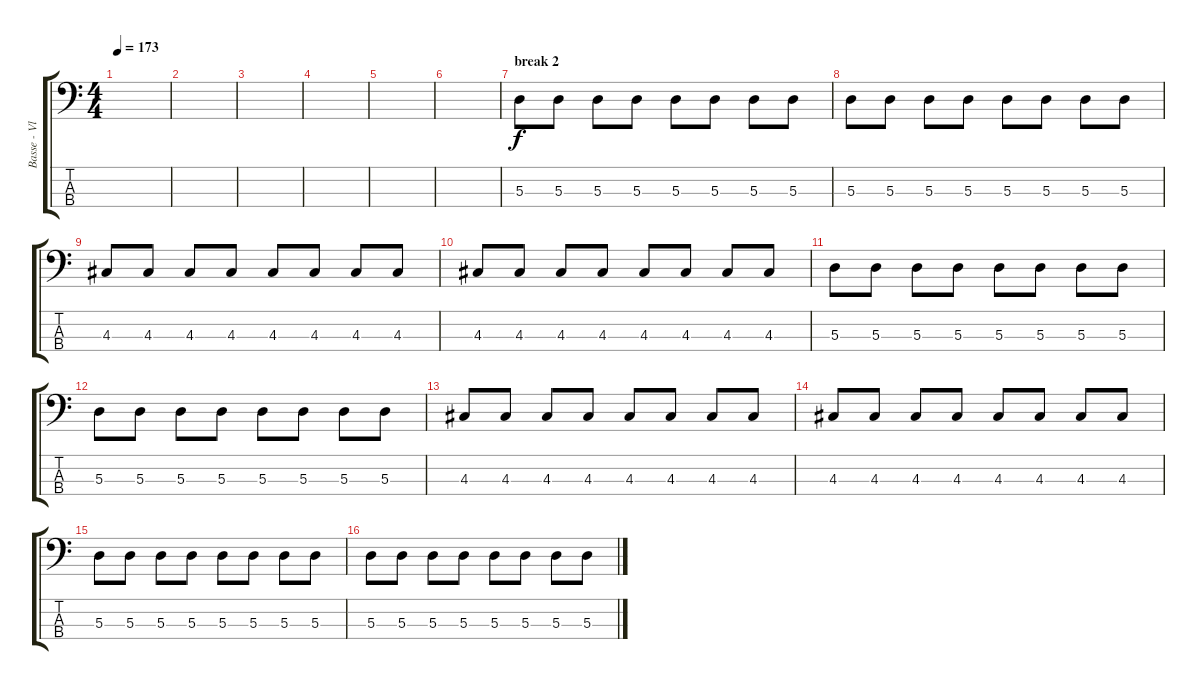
\track ("Basse - Vlad" "Basse - Vl") {instrument electricbassfinger}
\staff {score tabs}
\tuning (G2 D2 A1 E1) {hide}
\ts (4 4)
\tempo 173
\clef f4
\ks c
|
|
|
|
|
|
\section ("" "break 2")
5.3.8 5.3.8 5.3.8 5.3.8 5.3.8 5.3.8 5.3.8 5.3.8 |
5.3.8 5.3.8 5.3.8 5.3.8 5.3.8 5.3.8 5.3.8 5.3.8 |
4.3.8 4.3.8 4.3.8 4.3.8 4.3.8 4.3.8 4.3.8 4.3.8 |
4.3.8 4.3.8 4.3.8 4.3.8 4.3.8 4.3.8 4.3.8 4.3.8 |
5.3.8 5.3.8 5.3.8 5.3.8 5.3.8 5.3.8 5.3.8 5.3.8 |
5.3.8 5.3.8 5.3.8 5.3.8 5.3.8 5.3.8 5.3.8 5.3.8 |
4.3.8 4.3.8 4.3.8 4.3.8 4.3.8 4.3.8 4.3.8 4.3.8 |
4.3.8 4.3.8 4.3.8 4.3.8 4.3.8 4.3.8 4.3.8 4.3.8 |
5.3.8 5.3.8 5.3.8 5.3.8 5.3.8 5.3.8 5.3.8 5.3.8 |
5.3.8 5.3.8 5.3.8 5.3.8 5.3.8 5.3.8 5.3.8 5.3.8
